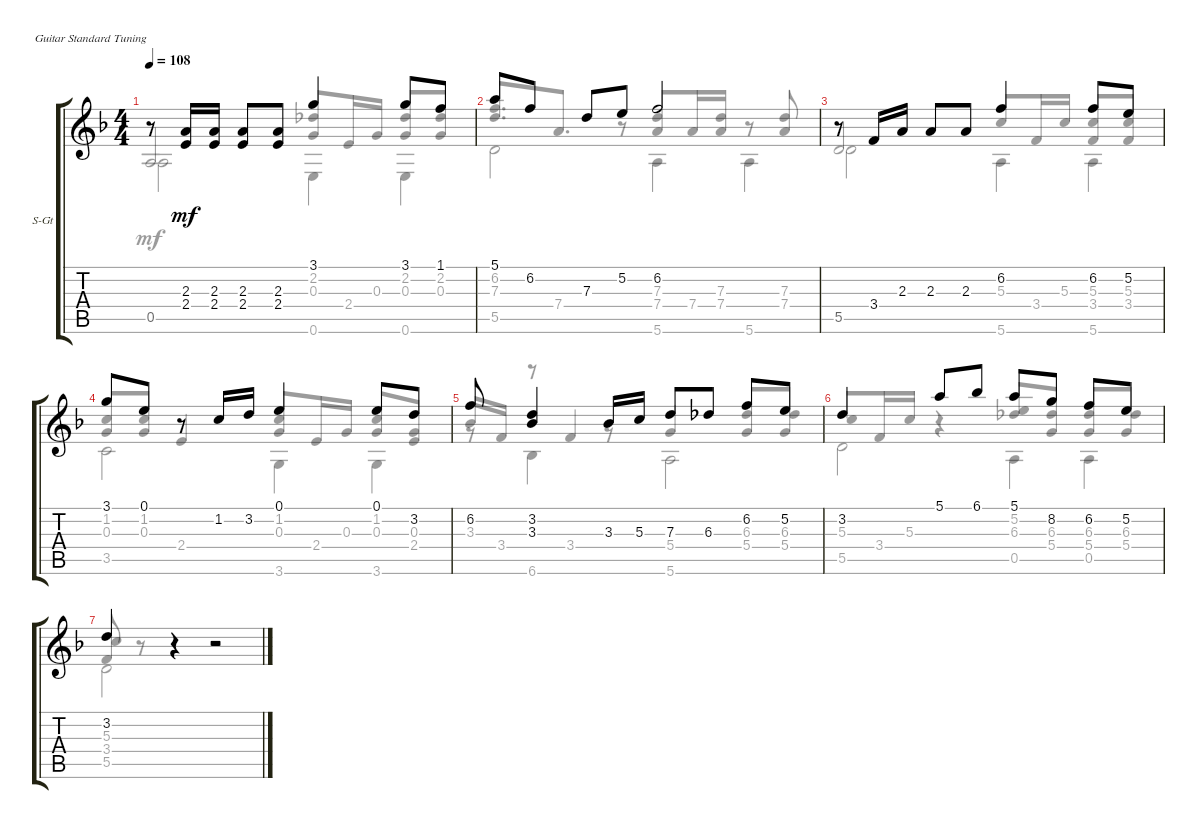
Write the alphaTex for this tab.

\defaultSystemsLayout 4
\bracketExtendMode groupsimilarinstruments
\firstSystemTrackNameOrientation horizontal
\otherSystemsTrackNameOrientation horizontal
\track ("Steel Guitar" "S-Gt") {instrument acousticguitarsteel}
\staff {score tabs}
\tuning (E4 B3 G3 D3 A2 E2)
\voice
\ts (4 4)
\tempo 108
\clef g2
\ks f
r.8{dy mf} (2.3 2.4).16 (2.3 2.4).16 (2.4 2.3).8 (2.3 2.4).8 3.1.4 3.1.8 1.1.8 |
5.1.8 6.2.8 7.3.8 5.2.8 6.2.2 |
r.8 3.4.16 2.3.16 2.3.8 2.3.8 6.2.4 6.2.8 5.2.8 |
3.1.8 0.1.8 r.8 1.2.16 3.2.16 0.1.4 0.1.8 3.2.8 |
6.2.8 (3.2 3.3).4 3.3.16 5.3.16 7.3.8 6.3.8 6.2.8 5.2.8 |
3.2.4 5.1.8 6.1.8 5.1.8 8.2.8 6.2.8 5.2.8 |
3.2.4 r.4 r.2 |
|
\voice
\clef g2
\ottava regular
\simile none
\ks f
0.5.2{dy mf beam invert} (2.2 0.3).8{beam invert} 2.4.16 0.3.16 (2.2 0.3).8 (0.3 2.2).8{beam invert} |
(6.2 7.3).8{d beam invert} 7.4.8{d} r.8{beam invert} (7.3 7.4).8{beam invert} 7.4.16 (7.4 7.3).16 r.8{beam invert} (7.4 7.3).8 |
5.5.2{beam invert} 5.3.8{beam invert} 3.4.16 5.3.16 (5.3 3.4).8{beam invert} (3.4 5.3).8 |
(1.2 0.3).8{beam invert} (0.3 1.2).8 2.4.4{beam invert} (1.2 0.3).8 2.4.16{beam invert} 0.3.16 (1.2 0.3).8{beam invert} (0.3 2.4).8 |
3.3.16{beam invert} 3.4.16 r.8{beam invert} 3.4.4{beam invert} 5.4.4{beam invert} (5.4 6.3).8{beam invert} (6.3 5.4).8 |
5.3.8 3.4.16{beam invert} 5.3.16 r.4{beam invert} (5.2 6.3).8 (6.3 5.4).8{beam invert} (5.4 6.3).8 (6.3 5.4).8{beam invert} |
(5.3 3.4).8{beam invert} r.8 r.4 r.2{beam invert} |
|
\voice
\clef g2
\ottava regular
\simile none
\ks f
0.5.2{dy mf} 0.6.4 0.6.4 |
5.5.2 5.6.4 5.6.4 |
5.5.2 5.6.4 5.6.4 |
3.5.2 3.6.4 3.6.4 |
r.8 6.6.4 r.8 5.6.2 |
5.5.2 0.5.4 0.5.4 |
5.5.2 r.2 |
|
